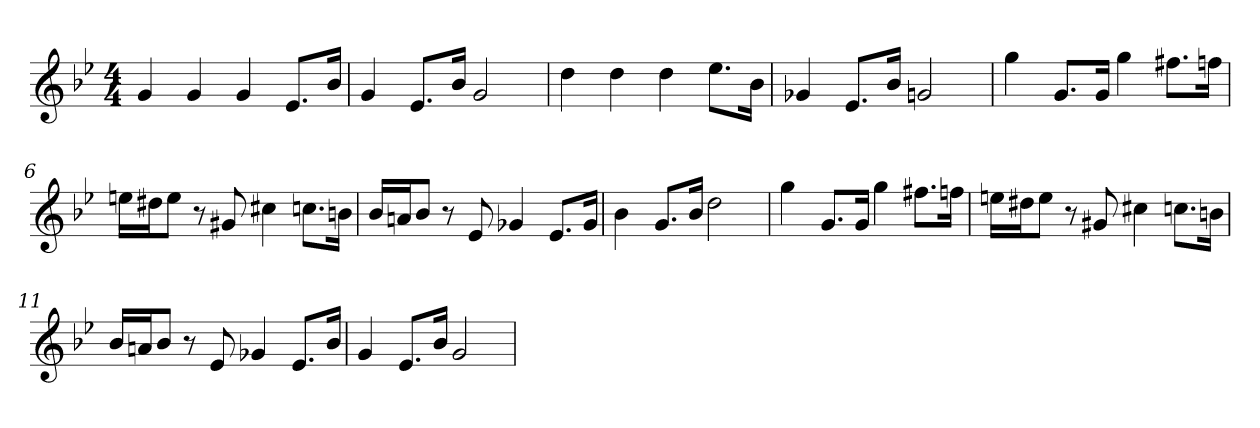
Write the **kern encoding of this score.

**kern
*part1
*staff1
*clefG2
*k[b-e-]
*g:
*M4/4
*MM110
=1
4g
4g
4g
8.e-L
16b-Jk
=2
4g
8.e-L
16b-Jk
2g
=3
4dd
4dd
4dd
8.ee-L
16b-Jk
=4
4g-X
8.e-L
16b-Jk
2gn
=5
4gg
8.gL
16gJk
4gg
8.ff#XL
16ffnJk
=6
16eenLL
16dd#XJ
8eeJ
8r
8g#X
4cc#X
8.ccnL
16bnJk
=7
16b-LL
16anJ
8b-J
8r
8e-
4g-X
8.e-L
16g-Jk
=8
4b-
8.gL
16b-Jk
2dd
=9
4gg
8.gL
16gJk
4gg
8.ff#XL
16ffnJk
=10
16eenLL
16dd#XJ
8eeJ
8r
8g#X
4cc#X
8.ccnL
16bnJk
=11
16b-LL
16anJ
8b-J
8r
8e-
4g-X
8.e-L
16b-Jk
=12
4g
8.e-L
16b-Jk
2g
=
*-
